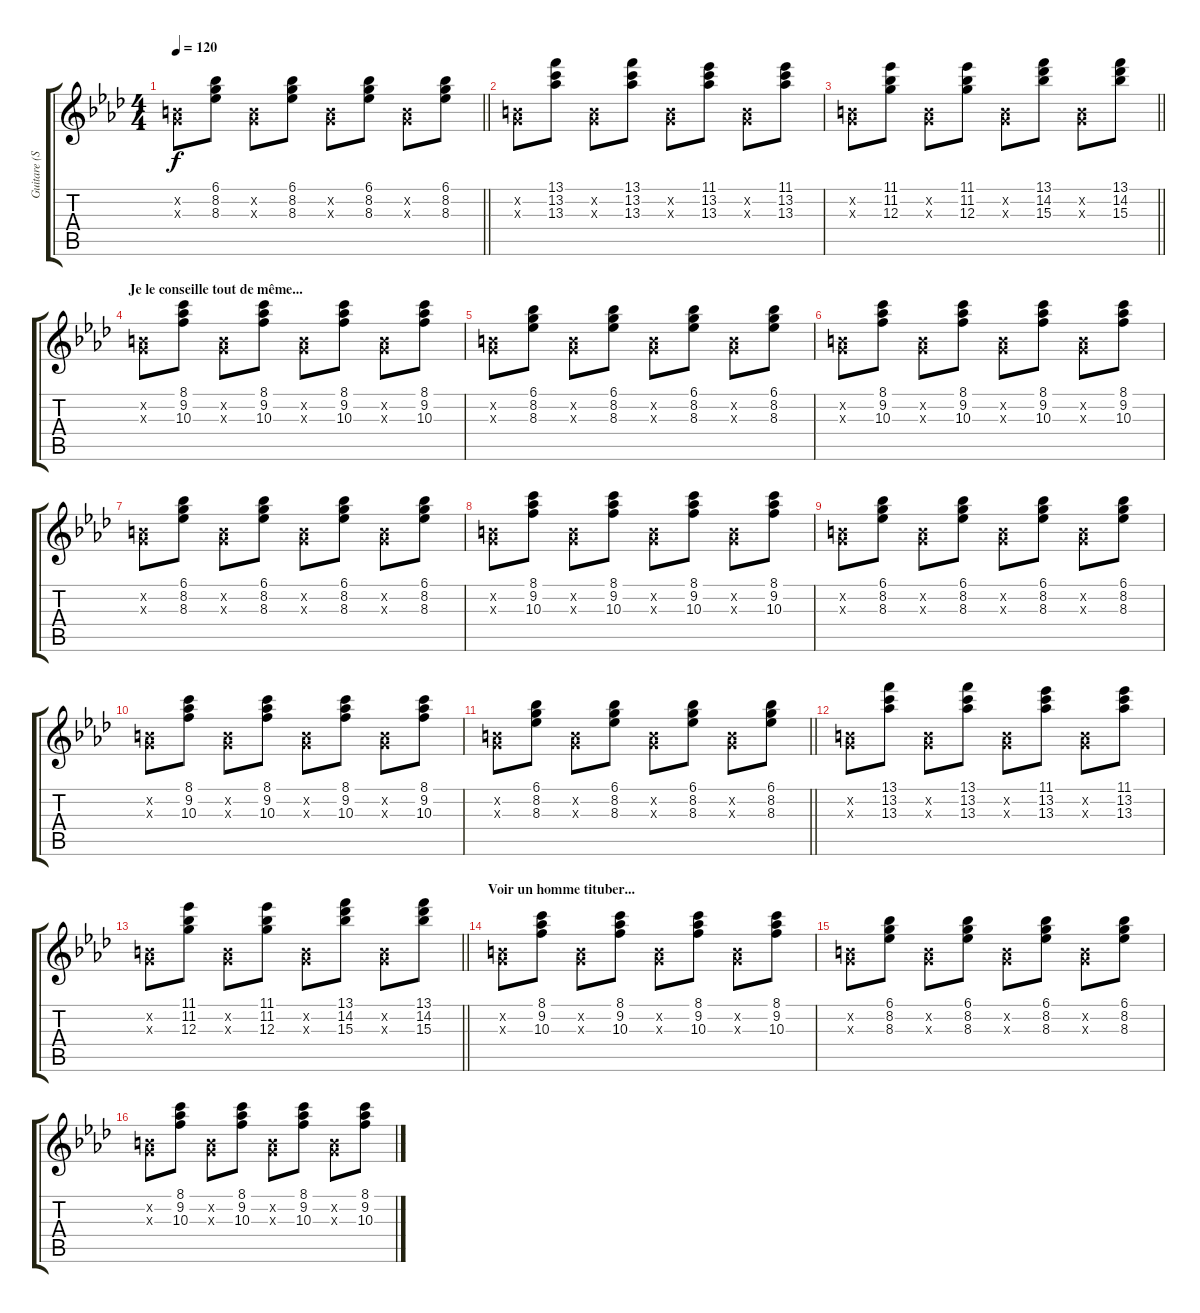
\track ("Guitare (Son clair)" "Guitare (S") {instrument electricguitarjazz}
\staff {score tabs}
\tuning (E4 B3 G3 D3 A2 E2) {hide}
\ts (4 4)
\tempo 120
\clef g2
\barLineRight lightlight
\ks fminor
(0.2{x} 0.3{x}).8{dy f} (6.1 8.2 8.3).8 (0.2{x} 0.3{x}).8 (6.1 8.2 8.3).8 (0.2{x} 0.3{x}).8 (6.1 8.2 8.3).8 (0.2{x} 0.3{x}).8 (6.1 8.2 8.3).8 |
(0.2{x} 0.3{x}).8 (13.1 13.2 13.3).8 (0.2{x} 0.3{x}).8 (13.1 13.2 13.3).8 (0.2{x} 0.3{x}).8 (11.1 13.2 13.3).8 (0.2{x} 0.3{x}).8 (11.1 13.2 13.3).8 |
\barLineRight lightlight
(0.2{x} 0.3{x}).8 (11.1 11.2 12.3).8 (0.2{x} 0.3{x}).8 (11.1 11.2 12.3).8 (0.2{x} 0.3{x}).8 (13.1 14.2 15.3).8 (0.2{x} 0.3{x}).8 (13.1 14.2 15.3).8 |
\section ("" "Je le conseille tout de même...")
(0.2{x} 0.3{x}).8 (8.1 9.2 10.3).8 (0.2{x} 0.3{x}).8 (8.1 9.2 10.3).8 (0.2{x} 0.3{x}).8 (8.1 9.2 10.3).8 (0.2{x} 0.3{x}).8 (8.1 9.2 10.3).8 |
(0.2{x} 0.3{x}).8 (6.1 8.2 8.3).8 (0.2{x} 0.3{x}).8 (6.1 8.2 8.3).8 (0.2{x} 0.3{x}).8 (6.1 8.2 8.3).8 (0.2{x} 0.3{x}).8 (6.1 8.2 8.3).8 |
(0.2{x} 0.3{x}).8 (8.1 9.2 10.3).8 (0.2{x} 0.3{x}).8 (8.1 9.2 10.3).8 (0.2{x} 0.3{x}).8 (8.1 9.2 10.3).8 (0.2{x} 0.3{x}).8 (8.1 9.2 10.3).8 |
(0.2{x} 0.3{x}).8 (6.1 8.2 8.3).8 (0.2{x} 0.3{x}).8 (6.1 8.2 8.3).8 (0.2{x} 0.3{x}).8 (6.1 8.2 8.3).8 (0.2{x} 0.3{x}).8 (6.1 8.2 8.3).8 |
(0.2{x} 0.3{x}).8 (8.1 9.2 10.3).8 (0.2{x} 0.3{x}).8 (8.1 9.2 10.3).8 (0.2{x} 0.3{x}).8 (8.1 9.2 10.3).8 (0.2{x} 0.3{x}).8 (8.1 9.2 10.3).8 |
(0.2{x} 0.3{x}).8 (6.1 8.2 8.3).8 (0.2{x} 0.3{x}).8 (6.1 8.2 8.3).8 (0.2{x} 0.3{x}).8 (6.1 8.2 8.3).8 (0.2{x} 0.3{x}).8 (6.1 8.2 8.3).8 |
(0.2{x} 0.3{x}).8 (8.1 9.2 10.3).8 (0.2{x} 0.3{x}).8 (8.1 9.2 10.3).8 (0.2{x} 0.3{x}).8 (8.1 9.2 10.3).8 (0.2{x} 0.3{x}).8 (8.1 9.2 10.3).8 |
\barLineRight lightlight
(0.2{x} 0.3{x}).8 (6.1 8.2 8.3).8 (0.2{x} 0.3{x}).8 (6.1 8.2 8.3).8 (0.2{x} 0.3{x}).8 (6.1 8.2 8.3).8 (0.2{x} 0.3{x}).8 (6.1 8.2 8.3).8 |
(0.2{x} 0.3{x}).8 (13.1 13.2 13.3).8 (0.2{x} 0.3{x}).8 (13.1 13.2 13.3).8 (0.2{x} 0.3{x}).8 (11.1 13.2 13.3).8 (0.2{x} 0.3{x}).8 (11.1 13.2 13.3).8 |
\barLineRight lightlight
(0.2{x} 0.3{x}).8 (11.1 11.2 12.3).8 (0.2{x} 0.3{x}).8 (11.1 11.2 12.3).8 (0.2{x} 0.3{x}).8 (13.1 14.2 15.3).8 (0.2{x} 0.3{x}).8 (13.1 14.2 15.3).8 |
\section ("" "Voir un homme tituber...")
(0.2{x} 0.3{x}).8 (8.1 9.2 10.3).8 (0.2{x} 0.3{x}).8 (8.1 9.2 10.3).8 (0.2{x} 0.3{x}).8 (8.1 9.2 10.3).8 (0.2{x} 0.3{x}).8 (8.1 9.2 10.3).8 |
(0.2{x} 0.3{x}).8 (6.1 8.2 8.3).8 (0.2{x} 0.3{x}).8 (6.1 8.2 8.3).8 (0.2{x} 0.3{x}).8 (6.1 8.2 8.3).8 (0.2{x} 0.3{x}).8 (6.1 8.2 8.3).8 |
(0.2{x} 0.3{x}).8 (8.1 9.2 10.3).8 (0.2{x} 0.3{x}).8 (8.1 9.2 10.3).8 (0.2{x} 0.3{x}).8 (8.1 9.2 10.3).8 (0.2{x} 0.3{x}).8 (8.1 9.2 10.3).8
